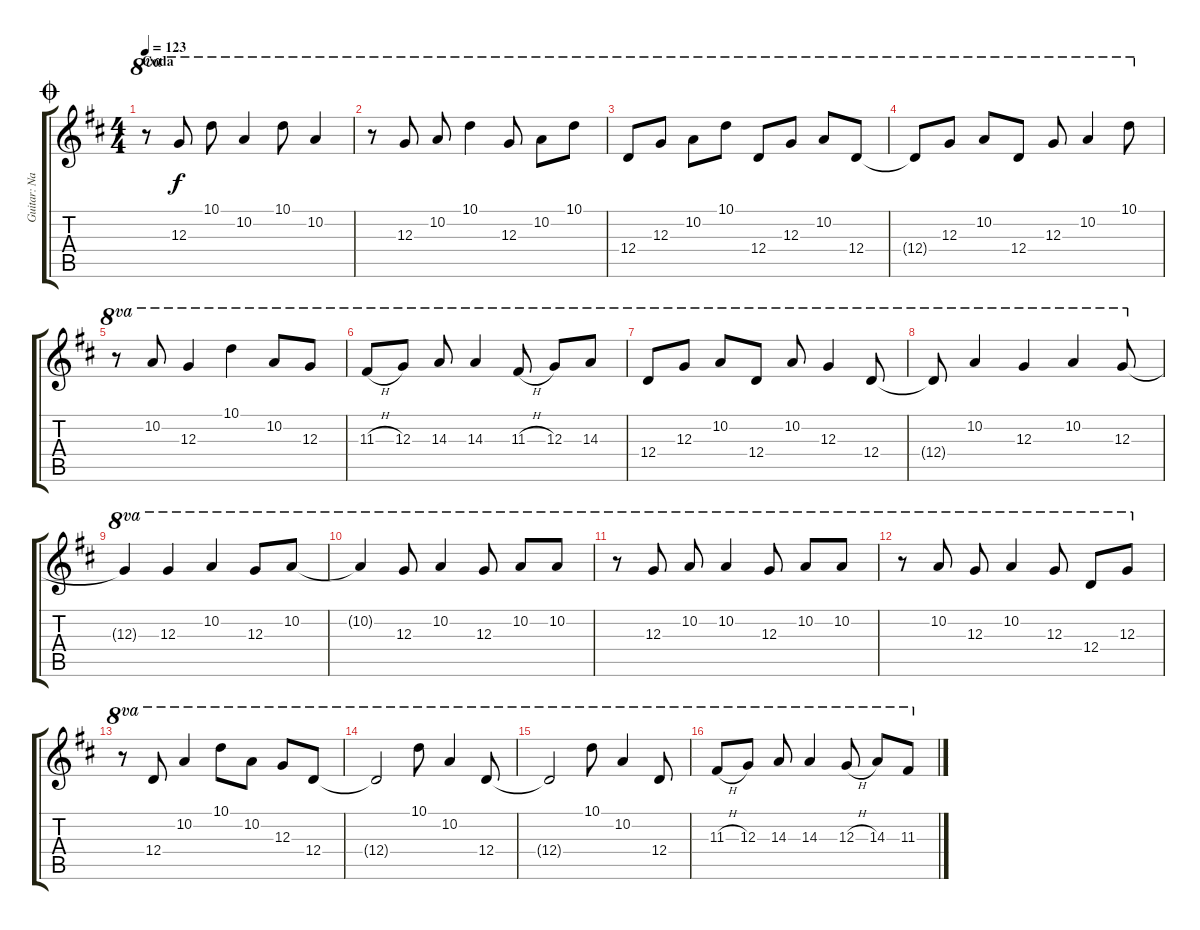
\track ("Guitar: Nancy" "Guitar: Na") {instrument overdrivenguitar}
\staff {score tabs}
\tuning (E4 B3 G3 D3 A2 E2) {hide}
\ts (4 4)
\section ("" "Coda")
\jump coda
\tempo 123
\clef g2
\ks d
r.8{ot 8va dy f} 12.3.8{ot 8va} 10.1.8{ot 8va} 10.2.4{ot 8va} 10.1.8{ot 8va} 10.2.4{ot 8va} |
r.8{ot 8va} 12.3.8{ot 8va} 10.2.8{ot 8va} 10.1.4{ot 8va} 12.3.8{ot 8va} 10.2.8{ot 8va} 10.1.8{ot 8va} |
12.4.8{ot 8va} 12.3.8{ot 8va} 10.2.8{ot 8va} 10.1.8{ot 8va} 12.4.8{ot 8va} 12.3.8{ot 8va} 10.2.8{ot 8va} 12.4.8{ot 8va} |
12.4{t}.8{ot 8va} 12.3.8{ot 8va} 10.2.8{ot 8va} 12.4.8{ot 8va} 12.3.8{ot 8va} 10.2.4{ot 8va} 10.1.8{ot 8va} |
r.8{ot 8va} 10.2.8{ot 8va} 12.3.4{ot 8va} 10.1.4{ot 8va} 10.2.8{ot 8va} 12.3.8{ot 8va} |
11.3{h}.8{ot 8va} 12.3.8{ot 8va} 14.3.8{ot 8va} 14.3.4{ot 8va} 11.3{h}.8{ot 8va} 12.3.8{ot 8va} 14.3.8{ot 8va} |
12.4.8{ot 8va} 12.3.8{ot 8va} 10.2.8{ot 8va} 12.4.8{ot 8va} 10.2.8{ot 8va} 12.3.4{ot 8va} 12.4.8{ot 8va} |
12.4{t}.8{ot 8va} 10.2.4{ot 8va} 12.3.4{ot 8va} 10.2.4{ot 8va} 12.3.8{ot 8va} |
12.3{t}.4{ot 8va} 12.3.4{ot 8va} 10.2.4{ot 8va} 12.3.8{ot 8va} 10.2.8{ot 8va} |
10.2{t}.4{ot 8va} 12.3.8{ot 8va} 10.2.4{ot 8va} 12.3.8{ot 8va} 10.2.8{ot 8va} 10.2.8{ot 8va} |
r.8{ot 8va} 12.3.8{ot 8va} 10.2.8{ot 8va} 10.2.4{ot 8va} 12.3.8{ot 8va} 10.2.8{ot 8va} 10.2.8{ot 8va} |
r.8{ot 8va} 10.2.8{ot 8va} 12.3.8{ot 8va} 10.2.4{ot 8va} 12.3.8{ot 8va} 12.4.8{ot 8va} 12.3.8{ot 8va} |
r.8{ot 8va} 12.4.8{ot 8va} 10.2.4{ot 8va} 10.1.8{ot 8va} 10.2.8{ot 8va} 12.3.8{ot 8va} 12.4.8{ot 8va} |
12.4{t}.2{ot 8va} 10.1.8{ot 8va} 10.2.4{ot 8va} 12.4.8{ot 8va} |
12.4{t}.2{ot 8va} 10.1.8{ot 8va} 10.2.4{ot 8va} 12.4.8{ot 8va} |
11.3{h}.8{ot 8va} 12.3.8{ot 8va} 14.3.8{ot 8va} 14.3.4{ot 8va} 12.3{h}.8{ot 8va} 14.3.8{ot 8va} 11.3.8{ot 8va}
